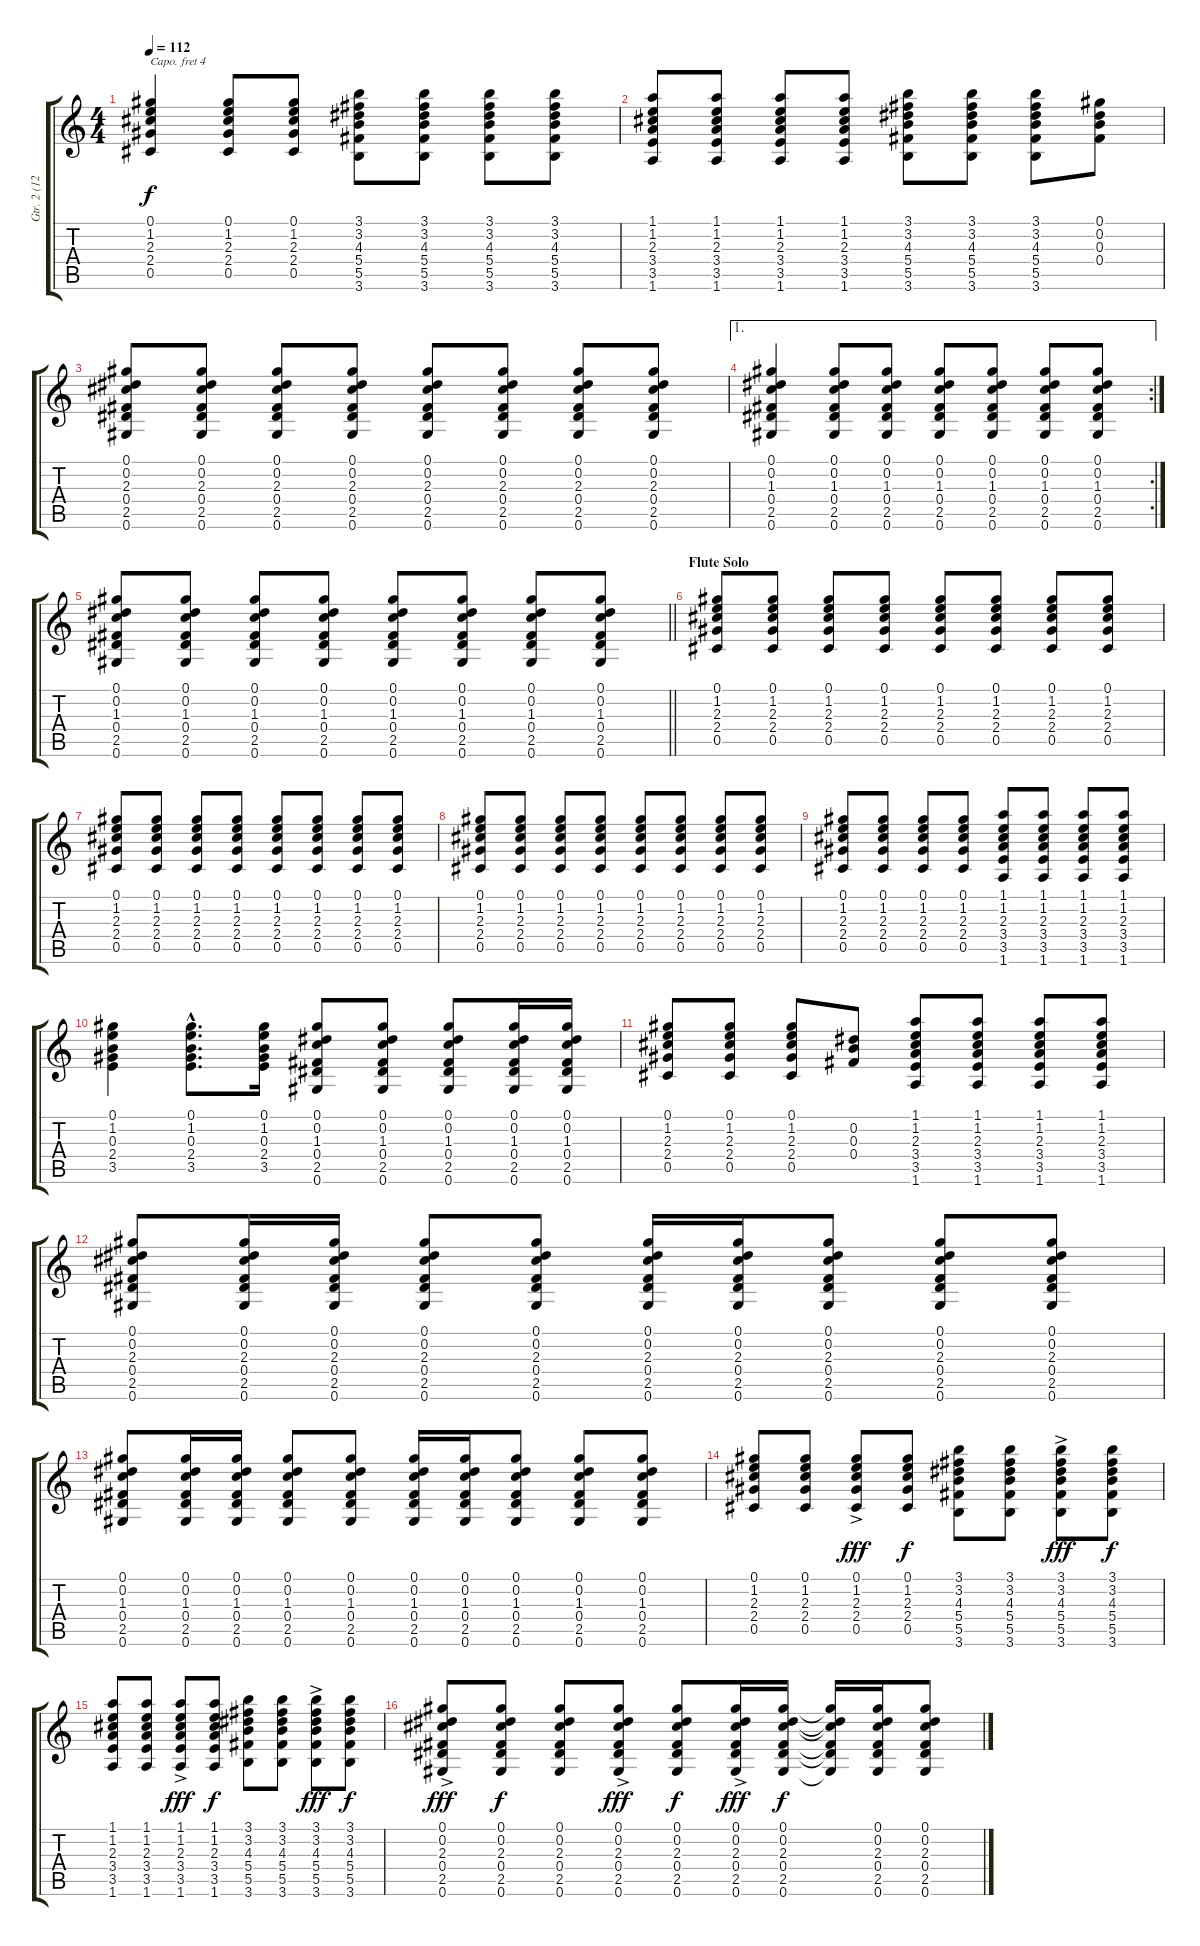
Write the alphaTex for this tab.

\track ("Gtr. 2 (12-string acous.)" "Gtr. 2 (12") {instrument acousticguitarsteel}
\staff {score tabs}
\capo 4
\tuning (E4 B3 G3 D3 A2 E2) {hide}
\ts (4 4)
\tempo 112
\clef g2
\ks c
(0.1 1.2 2.3 2.4 0.5).4{dy f} (0.1 1.2 2.3 2.4 0.5).8 (0.1 1.2 2.3 2.4 0.5).8 (3.1 3.2 4.3 5.4 5.5 3.6).8 (3.1 3.2 4.3 5.4 5.5 3.6).8 (3.1 3.2 4.3 5.4 5.5 3.6).8 (3.1 3.2 4.3 5.4 5.5 3.6).8 |
(1.1 1.2 2.3 3.4 3.5 1.6).8 (1.1 1.2 2.3 3.4 3.5 1.6).8 (1.1 1.2 2.3 3.4 3.5 1.6).8 (1.1 1.2 2.3 3.4 3.5 1.6).8 (3.1 3.2 4.3 5.4 5.5 3.6).8 (3.1 3.2 4.3 5.4 5.5 3.6).8 (3.1 3.2 4.3 5.4 5.5 3.6).8 (0.1 0.2 0.3 0.4).8 |
(0.1 0.2 2.3 0.4 2.5 0.6).8 (0.1 0.2 2.3 0.4 2.5 0.6).8 (0.1 0.2 2.3 0.4 2.5 0.6).8 (0.1 0.2 2.3 0.4 2.5 0.6).8 (0.1 0.2 2.3 0.4 2.5 0.6).8 (0.1 0.2 2.3 0.4 2.5 0.6).8 (0.1 0.2 2.3 0.4 2.5 0.6).8 (0.1 0.2 2.3 0.4 2.5 0.6).8 |
\ae 1
\rc 2
(0.1 0.2 1.3 0.4 2.5 0.6).4 (0.1 0.2 1.3 0.4 2.5 0.6).8 (0.1 0.2 1.3 0.4 2.5 0.6).8 (0.1 0.2 1.3 0.4 2.5 0.6).8 (0.1 0.2 1.3 0.4 2.5 0.6).8 (0.1 0.2 1.3 0.4 2.5 0.6).8 (0.1 0.2 1.3 0.4 2.5 0.6).8 |
\barLineRight lightlight
(0.1 0.2 1.3 0.4 2.5 0.6).8 (0.1 0.2 1.3 0.4 2.5 0.6).8 (0.1 0.2 1.3 0.4 2.5 0.6).8 (0.1 0.2 1.3 0.4 2.5 0.6).8 (0.1 0.2 1.3 0.4 2.5 0.6).8 (0.1 0.2 1.3 0.4 2.5 0.6).8 (0.1 0.2 1.3 0.4 2.5 0.6).8 (0.1 0.2 1.3 0.4 2.5 0.6).8 |
\section ("" "Flute Solo")
(0.1 1.2 2.3 2.4 0.5).8 (0.1 1.2 2.3 2.4 0.5).8 (0.1 1.2 2.3 2.4 0.5).8 (0.1 1.2 2.3 2.4 0.5).8 (0.1 1.2 2.3 2.4 0.5).8 (0.1 1.2 2.3 2.4 0.5).8 (0.1 1.2 2.3 2.4 0.5).8 (0.1 1.2 2.3 2.4 0.5).8 |
(0.1 1.2 2.3 2.4 0.5).8 (0.1 1.2 2.3 2.4 0.5).8 (0.1 1.2 2.3 2.4 0.5).8 (0.1 1.2 2.3 2.4 0.5).8 (0.1 1.2 2.3 2.4 0.5).8 (0.1 1.2 2.3 2.4 0.5).8 (0.1 1.2 2.3 2.4 0.5).8 (0.1 1.2 2.3 2.4 0.5).8 |
(0.1 1.2 2.3 2.4 0.5).8 (0.1 1.2 2.3 2.4 0.5).8 (0.1 1.2 2.3 2.4 0.5).8 (0.1 1.2 2.3 2.4 0.5).8 (0.1 1.2 2.3 2.4 0.5).8 (0.1 1.2 2.3 2.4 0.5).8 (0.1 1.2 2.3 2.4 0.5).8 (0.1 1.2 2.3 2.4 0.5).8 |
(0.1 1.2 2.3 2.4 0.5).8 (0.1 1.2 2.3 2.4 0.5).8 (0.1 1.2 2.3 2.4 0.5).8 (0.1 1.2 2.3 2.4 0.5).8 (1.1 1.2 2.3 3.4 3.5 1.6).8 (1.1 1.2 2.3 3.4 3.5 1.6).8 (1.1 1.2 2.3 3.4 3.5 1.6).8 (1.1 1.2 2.3 3.4 3.5 1.6).8 |
(0.1 1.2 0.3 2.4 3.5).4 (0.1{hac} 1.2{hac} 0.3{hac} 2.4{hac} 3.5{hac}).8{d} (0.1 1.2 0.3 2.4 3.5).16 (0.1 0.2 1.3 0.4 2.5 0.6).8 (0.1 0.2 1.3 0.4 2.5 0.6).8 (0.1 0.2 1.3 0.4 2.5 0.6).8 (0.1 0.2 1.3 0.4 2.5 0.6).16 (0.1 0.2 1.3 0.4 2.5 0.6).16 |
(0.1 1.2 2.3 2.4 0.5).8 (0.1 1.2 2.3 2.4 0.5).8 (0.1 1.2 2.3 2.4 0.5).8 (0.2 0.3 0.4).8 (1.1 1.2 2.3 3.4 3.5 1.6).8 (1.1 1.2 2.3 3.4 3.5 1.6).8 (1.1 1.2 2.3 3.4 3.5 1.6).8 (1.1 1.2 2.3 3.4 3.5 1.6).8 |
(0.1 0.2 2.3 0.4 2.5 0.6).8 (0.1 0.2 2.3 0.4 2.5 0.6).16 (0.1 0.2 2.3 0.4 2.5 0.6).16 (0.1 0.2 2.3 0.4 2.5 0.6).8 (0.1 0.2 2.3 0.4 2.5 0.6).8 (0.1 0.2 2.3 0.4 2.5 0.6).16 (0.1 0.2 2.3 0.4 2.5 0.6).16 (0.1 0.2 2.3 0.4 2.5 0.6).8 (0.1 0.2 2.3 0.4 2.5 0.6).8 (0.1 0.2 2.3 0.4 2.5 0.6).8 |
(0.1 0.2 1.3 0.4 2.5 0.6).8 (0.1 0.2 1.3 0.4 2.5 0.6).16 (0.1 0.2 1.3 0.4 2.5 0.6).16 (0.1 0.2 1.3 0.4 2.5 0.6).8 (0.1 0.2 1.3 0.4 2.5 0.6).8 (0.1 0.2 1.3 0.4 2.5 0.6).16 (0.1 0.2 1.3 0.4 2.5 0.6).16 (0.1 0.2 1.3 0.4 2.5 0.6).8 (0.1 0.2 1.3 0.4 2.5 0.6).8 (0.1 0.2 1.3 0.4 2.5 0.6).8 |
(0.1 1.2 2.3 2.4 0.5).8 (0.1 1.2 2.3 2.4 0.5).8 (0.1{ac} 1.2{ac} 2.3{ac} 2.4{ac} 0.5{ac}).8{dy fff} (0.1 1.2 2.3 2.4 0.5).8{dy f} (3.1 3.2 4.3 5.4 5.5 3.6).8 (3.1 3.2 4.3 5.4 5.5 3.6).8 (3.1{ac} 3.2{ac} 4.3{ac} 5.4{ac} 5.5{ac} 3.6{ac}).8{dy fff} (3.1 3.2 4.3 5.4 5.5 3.6).8{dy f} |
(1.1 1.2 2.3 3.4 3.5 1.6).8 (1.1 1.2 2.3 3.4 3.5 1.6).8 (1.1{ac} 1.2{ac} 2.3{ac} 3.4{ac} 3.5{ac} 1.6{ac}).8{dy fff} (1.1 1.2 2.3 3.4 3.5 1.6).8{dy f} (3.1 3.2 4.3 5.4 5.5 3.6).8 (3.1 3.2 4.3 5.4 5.5 3.6).8 (3.1{ac} 3.2{ac} 4.3{ac} 5.4{ac} 5.5{ac} 3.6{ac}).8{dy fff} (3.1 3.2 4.3 5.4 5.5 3.6).8{dy f} |
(0.1{ac} 0.2{ac} 2.3{ac} 0.4{ac} 2.5{ac} 0.6{ac}).8{dy fff} (0.1 0.2 2.3 0.4 2.5 0.6).8{dy f} (0.1 0.2 2.3 0.4 2.5 0.6).8 (0.1{ac} 0.2{ac} 2.3{ac} 0.4{ac} 2.5{ac} 0.6{ac}).8{dy fff} (0.1 0.2 2.3 0.4 2.5 0.6).8{dy f} (0.1{ac} 0.2{ac} 2.3{ac} 0.4{ac} 2.5{ac} 0.6{ac}).16{dy fff} (0.1 0.2 2.3 0.4 2.5 0.6).16{dy f} (0.1{t} 0.2{t} 2.3{t} 0.4{t} 2.5{t} 0.6{t}).16 (0.1 0.2 2.3 0.4 2.5 0.6).16 (0.1 0.2 2.3 0.4 2.5 0.6).8
